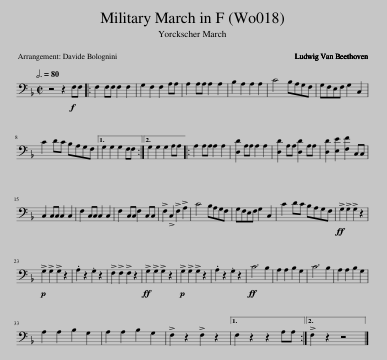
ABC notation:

X:1
L:1/8
Q:3/4=80
M:2/2
I:linebreak $
K:F
V:1 bass
V:1
 z4 z2!f! F,F, |: F,2 F,F, F,2 F,2 | G,2 F,2 F,2 A,A, | A,2 A,A, A,2 A,2 | B,2 A,2 A,2 A,2 | %5
 C4 B,A,G,F, | G,F,E,F, G,2 C,2 |$ C2 DC B,A,G,F, |1 G,2 G,2 G,2 F,F, :|2 G,2 G,2 G,2 A,A, |: %10
 A,2 A,A, A,2 A,2 | [D,D]2 A,A, A,2 A,2 | [D,D]2 A,A, [D,D]2 A,A, | [D,D]2 [E,E]2 [F,F]2 C,C, |$ C,2 C,C, C,2 C,2 | %15
 F,2 C,C, C,2 C,2 | F,2 C,C, F,2 C,C, | !>!F,2 !>!C,2 !>!F,2 !>!A,2 | C4 B,A,G,F, | G,F,E,F, G,2 C,2 | %20
 C2 DC B,A,G,F, |!ff! !>!G,2 !>!G,2 !>!G,2 z2 |$!p! !>!G,2 !>!G,2 !>!G,2 z2 | .A,2 z2 .G,2 z2 | !>!F,2 !>!F,2 !>!F,2 z2 | %25
!ff! !>!G,2 !>!G,2 !>!G,2 z2 |!p! !>!G,2 !>!G,2 !>!G,2 z2 | .A,2 z2 .G,2 z2 |!ff! C6 B,2 | A,2 A,2 B,2 G,2 | %30
 C6 B,2 | A,2 A,2 B,2 G,2 |$ A,2 A,2 B,2 G,2 | A,2 A,2 B,2 G,2 | !>!F,2 z2 !>!F,2 z2 |1 %35
 F,2 z2 z2 A,A, :|2 !>!F,2 z2 z4 |] %37
